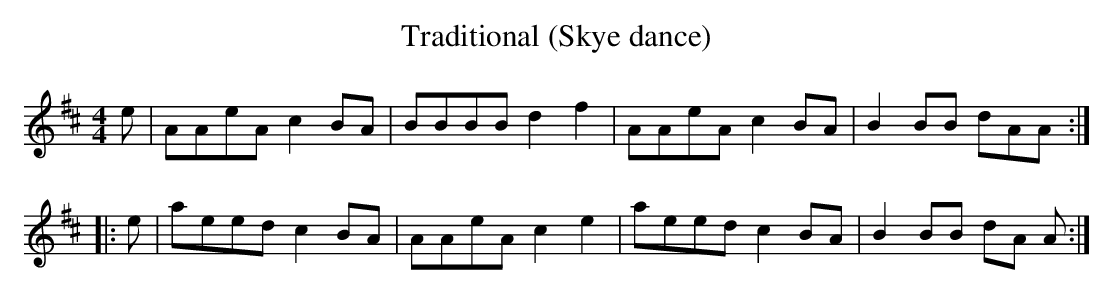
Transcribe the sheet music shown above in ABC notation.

X:1
T:Traditional (Skye dance)
M:4/4
L:1/8
K:D
e | AAeA c2 BA | BBBB d2 f2 | AAeA c2 BA | B2 BB dAA :|
|:e | aeed c2 BA | AAeA c2 e2 | aeed c2 BA | B2 BB dA A :|\
